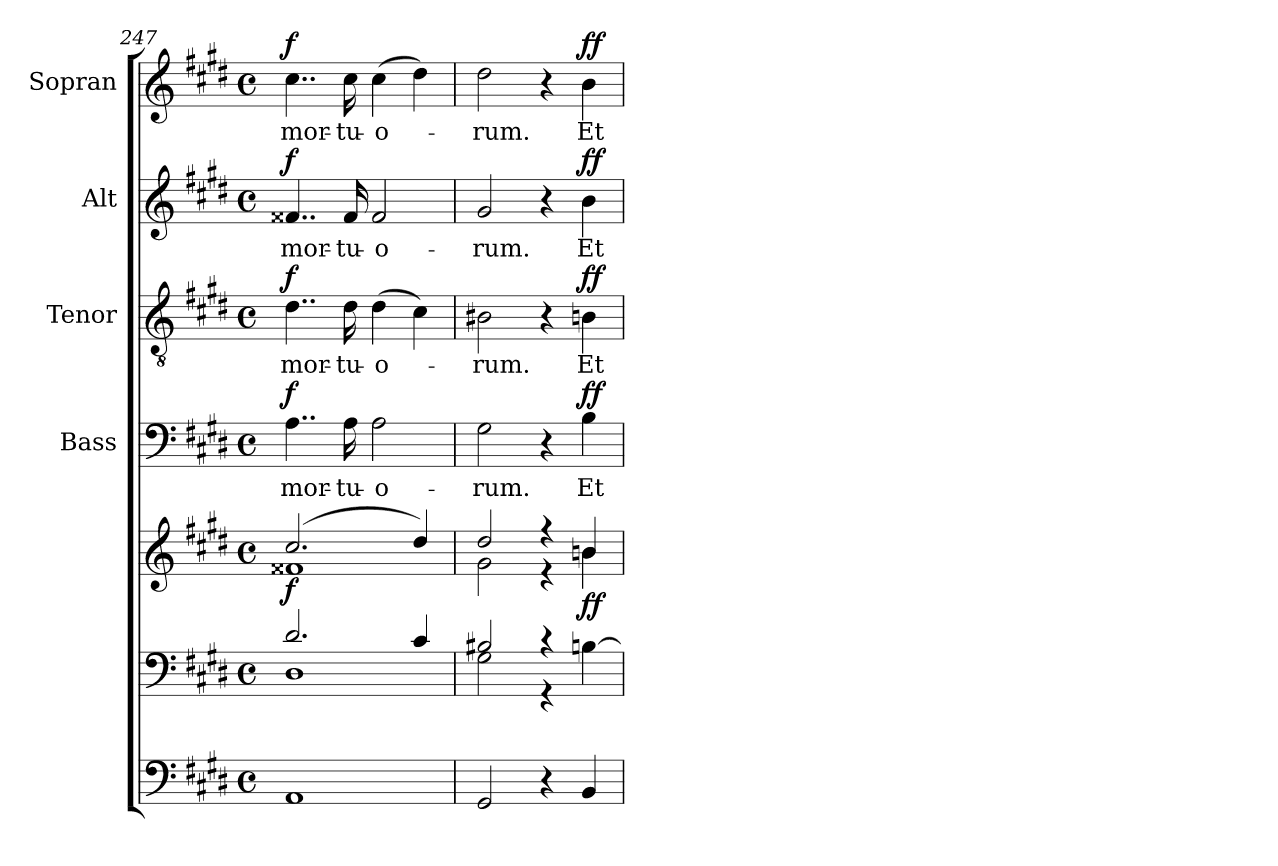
**kern	**kern	**kern	**dynam	**kern	**text	**dynam	**kern	**text	**dynam	**kern	**text	**dynam	**kern	**text	**dynam
*part6	*part5	*part5	*part5	*part4	*part4	*part4	*part3	*part3	*part3	*part2	*part2	*part2	*part1	*part1	*part1
*staff7	*staff6	*staff5	*staff5/6	*staff4	*staff4	*staff4	*staff3	*staff3	*staff3	*staff2	*staff2	*staff2	*staff1	*staff1	*staff1
*	*	*	*	*I"Bass	*	*	*I"Tenor	*	*	*I"Alt	*	*	*I"Sopran	*	*
*	*	*	*	*I'B.	*	*	*I'T.	*	*	*I'A.	*	*	*I'S.	*	*
*clefF4	*clefF4	*clefG2	*	*clefF4	*	*	*clefGv2	*	*	*clefG2	*	*	*clefG2	*	*
*ITrd7c12	*	*	*	*	*	*	*	*	*	*	*	*	*	*	*
*k[f#c#g#d#]	*k[f#c#g#d#]	*k[f#c#g#d#]	*	*k[f#c#g#d#]	*	*	*k[f#c#g#d#]	*	*	*k[f#c#g#d#]	*	*	*k[f#c#g#d#]	*	*
*E:	*E:	*E:	*	*E:	*	*	*E:	*	*	*E:	*	*	*E:	*	*
*M4/4	*M4/4	*M4/4	*	*M4/4	*	*	*M4/4	*	*	*M4/4	*	*	*M4/4	*	*
*met(c)	*met(c)	*met(c)	*	*met(c)	*	*	*met(c)	*	*	*met(c)	*	*	*met(c)	*	*
=247	=247	=247	=247	=247	=247	=247	=247	=247	=247	=247	=247	=247	=247	=247	=247
*	*^	*^	*	*	*	*	*	*	*	*	*	*	*	*	*
!	!	!	!	!	!LO:DY:b	!	!LO:LY:b	!LO:DY:a	!	!LO:LY:b	!LO:DY:a	!	!LO:LY:b	!LO:DY:a	!	!LO:LY:b	!LO:DY:a
1AAA	2.d#/	1D#	(2.cc#/	1f##X	f	4..A\	mor-	f	4..d#\	mor-	f	4..f##X/	mor-	f	4..cc#\	mor-	f
!	!	!	!	!	!	!	!LO:LY:b	!	!	!LO:LY:b	!	!	!LO:LY:b	!	!	!LO:LY:b	!
.	.	.	.	.	.	16A\	-tu-	.	16d#\	-tu-	.	16f##/	-tu-	.	16cc#\	-tu-	.
!	!	!	!	!	!	!	!LO:LY:b	!	!	!LO:LY:b	!	!	!LO:LY:b	!	!	!LO:LY:b	!
.	.	.	.	.	.	2A\	-o-	.	(>4d#\	-o-	.	2f##/	-o-	.	(>4cc#\	-o-	.
.	4c#/	.	4dd#/)	.	.	.	.	.	4c#\)	.	.	.	.	.	4dd#\)	.	.
=248	=248	=248	=248	=248	=248	=248	=248	=248	=248	=248	=248	=248	=248	=248	=248	=248	=248
!	!	!	!	!	!	!	!LO:LY:b	!	!	!LO:LY:b	!	!	!LO:LY:b	!	!	!LO:LY:b	!
2GGG#/	2B#X/	2G#\	2dd#/	2g#\	.	2G#\	-rum.	.	2B#X\	-rum.	.	2g#/	-rum.	.	2dd#\	-rum.	.
4r	4r	4r	4r	4r	.	4r	.	.	4r	.	.	4r	.	.	4r	.	.
!	!	!	!	!	!LO:DY:b	!	!LO:LY:b	!LO:DY:a	!	!LO:LY:b	!LO:DY:a	!	!LO:LY:b	!LO:DY:a	!	!LO:LY:b	!LO:DY:a
4BBB/	4ryy	[<4Bn\	4bn/	4b\	ff	4B\	Et	ff	4Bn\	Et	ff	4b\	Et	ff	4b\	Et	ff
*	*v	*v	*	*	*	*	*	*	*	*	*	*	*	*	*	*	*
*	*	*v	*v	*	*	*	*	*	*	*	*	*	*	*	*	*
=	=	=	=	=	=	=	=	=	=	=	=	=	=	=	=
*-	*-	*-	*-	*-	*-	*-	*-	*-	*-	*-	*-	*-	*-	*-	*-
